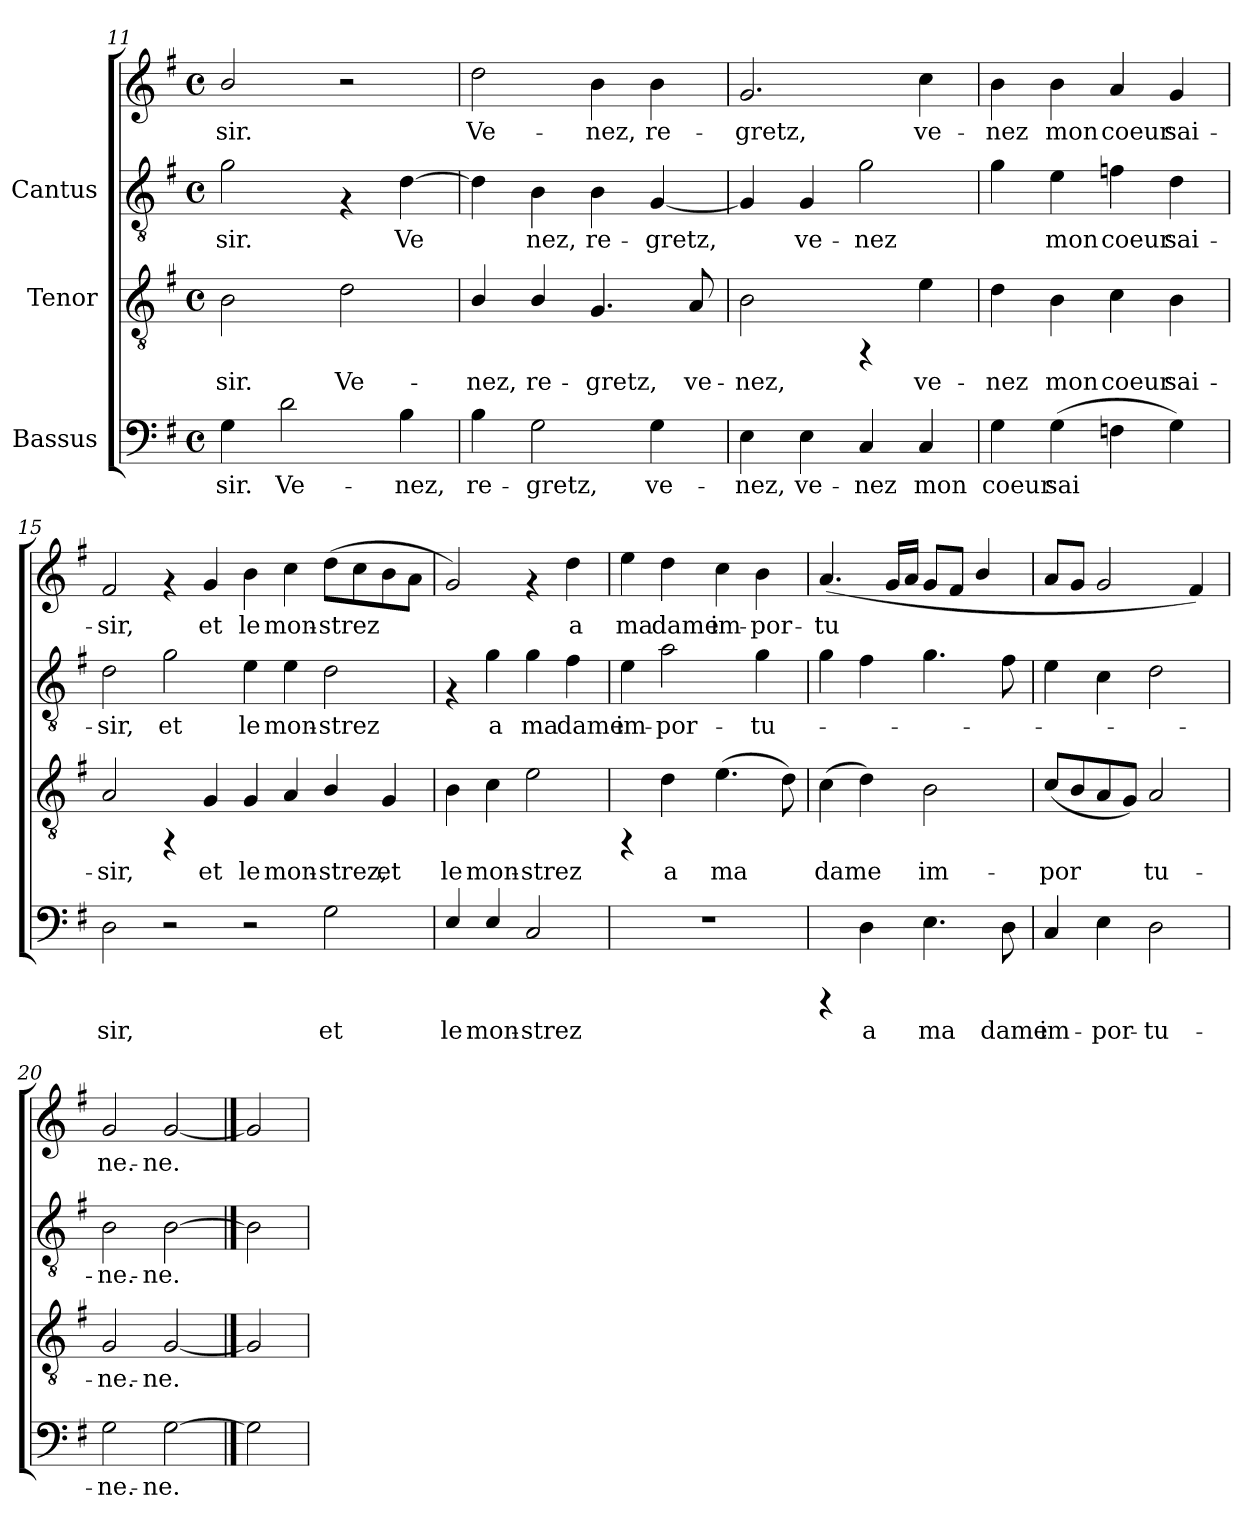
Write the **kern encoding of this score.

**kern	**text	**kern	**text	**kern	**text	**kern	**text
*part3	*part3	*part2	*part2	*part1	*part1	*part1	*part1
*staff4	*staff4	*staff3	*staff3	*staff2	*staff2	*staff1	*staff1
*I"Bassus	*	*I"Tenor	*	*I"Cantus	*	*	*
*clefF4	*	*clefGv2	*	*clefGv2	*	*clefG2	*
*k[f#]	*	*k[f#]	*	*k[f#]	*	*k[f#]	*
*G:	*	*G:	*	*G:	*	*G:	*
*M4/4	*	*M4/4	*	*M4/4	*	*M4/4	*
*met(c)	*	*met(c)	*	*met(c)	*	*met(c)	*
=11	=11	=11	=11	=11	=11	=11	=11
!	!LO:LY:b:cj	!	!LO:LY:b:cj	!	!LO:LY:b:cj	!	!LO:LY:b:cj
4G\	-sir.	2B\	-sir.	2g\	sir.	2b/	-sir.
!	!LO:LY:b:cj	!	!	!	!	!	!
2d\	Ve-	.	.	.	.	.	.
!	!	!	!LO:LY:b:cj	!	!	!	!
.	.	2d\	Ve-	4rF	.	2r	.
!	!LO:LY:b:cj	!	!	!	!LO:LY:b:cj	!	!
4B\	-nez,	.	.	[>4d\	Ve-	.	.
=12	=12	=12	=12	=12	=12	=12	=12
!	!LO:LY:b:cj	!	!LO:LY:b:cj	!	!LO:LY:b:cj	!	!LO:LY:b:cj
4B\	re-	4B/	-nez,	4d\]	-	2dd\	-Ve-
!	!LO:LY:b:cj	!	!LO:LY:b:cj	!	!LO:LY:b:cj	!	!
2G\	-gretz,	4B/	re-	4B\	nez,	.	.
!	!	!	!LO:LY:b:cj	!	!LO:LY:b:cj	!	!LO:LY:b:cj
.	.	4.G/	-gretz,	4B\	re-	4b\	-nez,
!	!LO:LY:b:cj	!	!	!	!LO:LY:b:cj	!	!LO:LY:b:cj
4G\	ve-	.	.	[<4G/	-gretz,	4b\	re-
!	!	!	!LO:LY:b:cj	!	!	!	!
.	.	8A/	ve-	.	.	.	.
!!LO:PB:g=z
=13	=13	=13	=13	=13	=13	=13	=13
!	!LO:LY:b:cj	!	!LO:LY:b:cj	!	!LO:LY:b:cj	!	!LO:LY:b:cj
4E\	-nez,	2B\	-nez,	4G/]	-	2.g/	gretz,
!	!LO:LY:b:cj	!	!	!	!LO:LY:b:cj	!	!
4E\	ve-	.	.	4G/	ve-	.	.
!	!LO:LY:b:cj	!	!	!	!LO:LY:b:cj	!	!
4C/	-nez	4rFF	.	2g\	-nez	.	.
!	!LO:LY:b:cj	!	!LO:LY:b:cj	!	!	!	!LO:LY:b:cj
4C/	mon	4e\	ve-	.	.	4cc\	ve-
=14	=14	=14	=14	=14	=14	=14	=14
!	!LO:LY:b:cj	!	!LO:LY:b:cj	!	!LO:LY:b:cj	!	!LO:LY:b:cj
4G\	coeur	4d\	-nez	4g\	-	4b\	nez
!	!LO:LY:b:cj	!	!LO:LY:b:cj	!	!LO:LY:b:cj	!	!LO:LY:b:cj
(>4G\	sai-	4B\	mon	4e\	mon	4b\	mon
!	!LO:LY:b:cj	!	!LO:LY:b:cj	!	!LO:LY:b:cj	!	!LO:LY:b:cj
4Fn\	--	4c\	coeur	4fn\	coeur	4a/	coeur
!	!LO:LY:b:cj	!	!LO:LY:b:cj	!	!LO:LY:b:cj	!	!LO:LY:b:cj
4G\)	--	4B\	sai-	4d\	sai-	4g/	sai-
=15	=15	=15	=15	=15	=15	=15	=15
!	!LO:LY:b:cj	!	!LO:LY:b:cj	!	!LO:LY:b:cj	!	!LO:LY:b:cj
2D\	-sir,	2A/	-sir,	2d\	sir,	2f#/	-sir,
!	!	!	!	!	!LO:LY:b:cj	!	!
2r	.	4rFF	.	2g\	et	4rf	.
!	!	!	!LO:LY:b:cj	!	!	!	!LO:LY:b:cj
.	.	4G/	et	.	.	4g/	et
!	!	!	!LO:LY:b:cj	!	!LO:LY:b:cj	!	!LO:LY:b:cj
2r	.	4G/	le	4e\	le	4b\	le
!	!	!	!LO:LY:b:cj	!	!LO:LY:b:cj	!	!LO:LY:b:cj
.	.	4A/	mon-	4e\	mon-	4cc\	mon-
!	!LO:LY:b:cj	!	!LO:LY:b:cj	!	!LO:LY:b:cj	!	!LO:LY:b:cj
2G\	et	4B/	-strez,	2d\	-strez	(>8dd\L	-strez
!	!	!	!	!	!	!	!LO:LY:b:cj
.	.	.	.	.	.	8cc\	.
!	!	!	!LO:LY:b:cj	!	!	!	!LO:LY:b:cj
.	.	4G/	et	.	.	8b\	.
!	!	!	!	!	!	!	!LO:LY:b:cj
.	.	.	.	.	.	8a\J	.
!!LO:LB:g=z
=16	=16	=16	=16	=16	=16	=16	=16
!	!LO:LY:b:cj	!	!LO:LY:b:cj	!	!	!	!LO:LY:b:cj
4E/	le	4B\	le	4rF	.	2g/)	.
!	!LO:LY:b:cj	!	!LO:LY:b:cj	!	!LO:LY:b:cj	!	!
4E/	mon-	4c\	mon-	4g\	a	.	.
!	!LO:LY:b:cj	!	!LO:LY:b:cj	!	!LO:LY:b:cj	!	!
2C/	-strez	2e\	-strez	4g\	ma	4rf	.
!	!	!	!	!	!LO:LY:b:cj	!	!LO:LY:b:cj
.	.	.	.	4f#\	dame	4dd\	a
=17	=17	=17	=17	=17	=17	=17	=17
!	!	!	!	!	!LO:LY:b:cj	!	!LO:LY:b:cj
1r	.	4rFF	.	4e\	-im-	4ee\	ma
!	!	!	!LO:LY:b:cj	!	!LO:LY:b:cj	!	!LO:LY:b:cj
.	.	4d\	a	2a\	-por-	4dd\	dame
!	!	!	!LO:LY:b:cj	!	!	!	!LO:LY:b:cj
.	.	(>4.e\	ma	.	.	4cc\	im-
!	!	!	!	!	!LO:LY:b:cj	!	!LO:LY:b:cj
.	.	.	.	4g\	-tu-	4b\	-por-
!	!	!	!LO:LY:b:cj	!	!	!	!
.	.	8d\)	.	.	.	.	.
=18	=18	=18	=18	=18	=18	=18	=18
!	!	!	!LO:LY:b:cj	!	!	!	!LO:LY:b:cj
4rCCC	.	(>4c\	dame	4g\	.	(<4.a/	-tu-
!	!LO:LY:b:cj	!	!LO:LY:b:cj	!	!	!	!
4D\	a	4d\)	.	4f#\	.	.	.
!	!	!	!	!	!	!	!LO:LY:b:cj
.	.	.	.	.	.	16g/L	--
!	!	!	!	!	!	!	!LO:LY:b:cj
.	.	.	.	.	.	16a/J	--
!	!LO:LY:b:cj	!	!LO:LY:b:cj	!	!	!	!LO:LY:b:cj
4.E\	ma	2B\	im-	4.g\	.	8g/L	--
!	!	!	!	!	!	!	!LO:LY:b:cj
.	.	.	.	.	.	8f#/J	--
!	!	!	!	!	!	!	!LO:LY:b:cj
.	.	.	.	.	.	4b/	--
!	!LO:LY:b:cj	!	!	!	!	!	!
8D\	dame	.	.	8f#\	.	.	.
=19	=19	=19	=19	=19	=19	=19	=19
!	!LO:LY:b:cj	!	!LO:LY:b:cj	!	!	!	!
4C/	im-	(<8c/L	-por-	4e\	.	8a/L	.
!	!	!	!LO:LY:b:cj	!	!	!	!
.	.	8B/	-	.	.	8g/J	.
!	!LO:LY:b:cj	!	!LO:LY:b:cj	!	!	!	!
4E\	-por-	8A/	.	4c\	.	2g/	.
!	!	!	!LO:LY:b:cj	!	!	!	!
.	.	8G/J)	.	.	.	.	.
!	!LO:LY:b:cj	!	!LO:LY:b:cj	!	!	!	!
2D\	-tu-	2A/	tu-	2d\	.	.	.
.	.	.	.	.	.	4f#/)	.
=20	=20	=20	=20	=20	=20	=20	=20
!	!LO:LY:b:cj	!	!LO:LY:b:cj	!	!LO:LY:b:cj	!	!LO:LY:b:cj
2G\	-ne.-	2G/	-ne.-	2B\	ne.-	2g/	-ne.-
!	!LO:LY:b:cj	!	!LO:LY:b:cj	!	!LO:LY:b:cj	!	!LO:LY:b:cj
[2G	-ne.	[2G	-ne.	[2B	-ne.	[2g	-ne.
==21	==21	==21	==21	==21	==21	==21	==21
2G]	.	2G]	.	2B]	.	2g]	.
=	=	=	=	=	=	=	=
*-	*-	*-	*-	*-	*-	*-	*-
